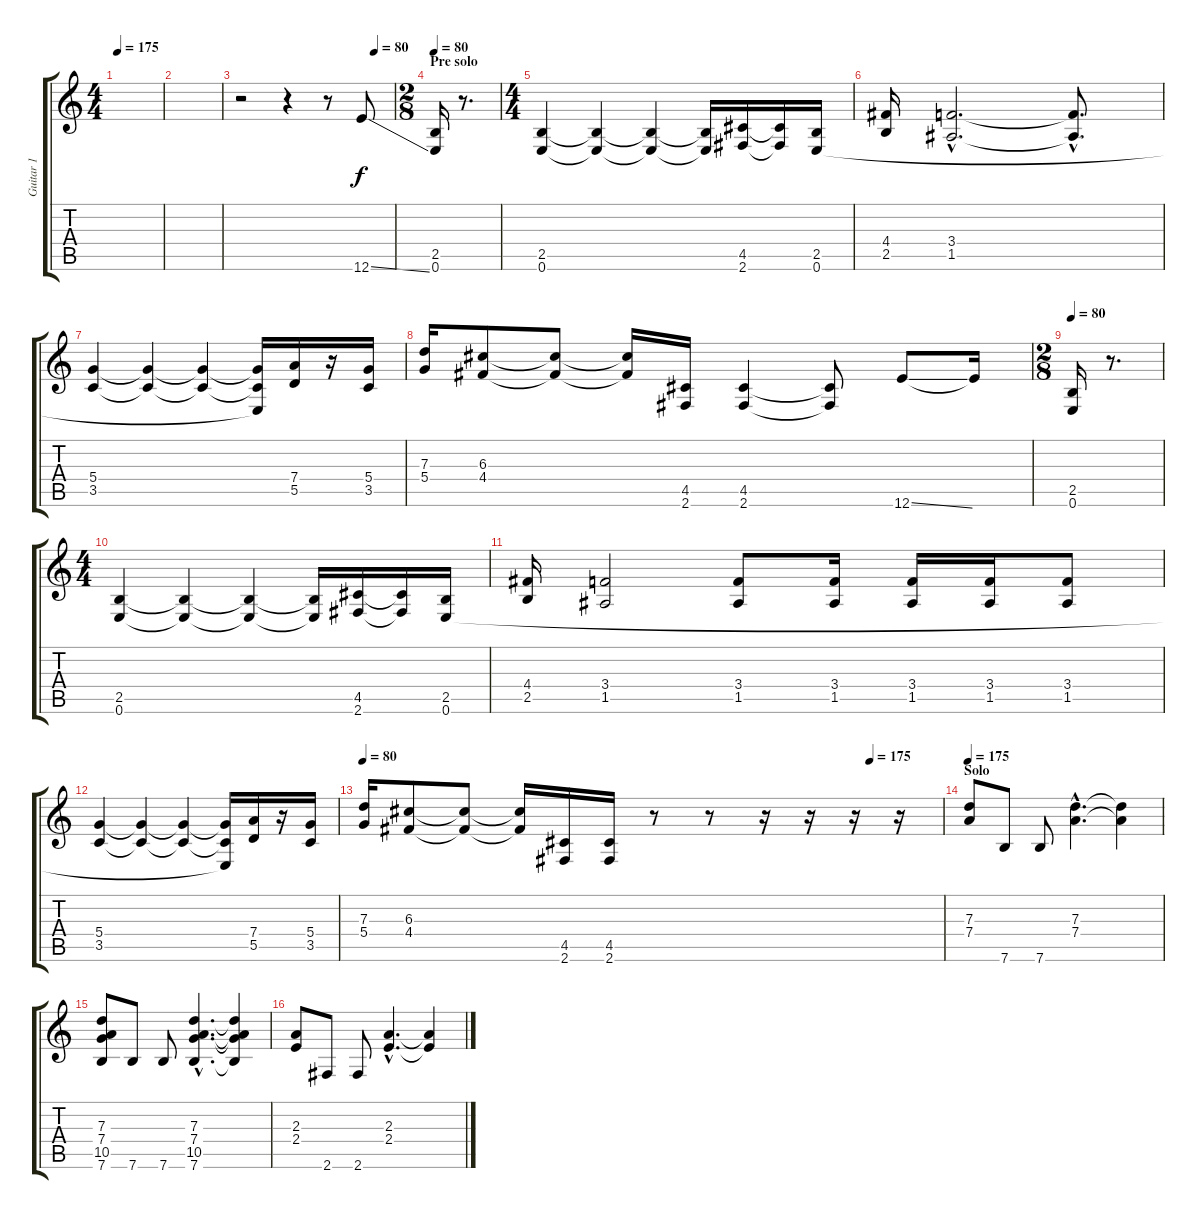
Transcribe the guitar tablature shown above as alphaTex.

\track ("Guitar 1" "Guitar 1") {instrument distortionguitar}
\staff {score tabs}
\tuning (E4 B3 G3 D3 A2 E2) {hide}
\ts (4 4)
\tempo 175
\clef g2
\ks c
|
|
\tempo (80 0.875)
r.2 r.4 r.8 12.6{ss}.8 |
\ts (2 8)
\section ("" "Pre solo")
\tempo 80
(2.5 0.6).16 r.8{d} |
\ts (4 4)
(2.5 0.6).4 (2.5{t} 0.6{t}).4 (2.5{t} 0.6{t}).4 (2.5{t} 0.6{t}).16 (4.5 2.6).16 (4.5{t} 2.6{t}).16 (2.5 0.6).16 |
(4.4 2.5).16 (3.4{hac} 1.5{hac}).2{d} (3.4{hac t} 1.5{hac t}).8{d} |
(5.4 3.5).4 (5.4{t} 3.5{t}).4 (5.4{t} 3.5{t}).4 (5.4{t} 3.5{t} 0.6{t}).16 (7.4 5.5).16 r.16 (5.4 3.5).16 |
(7.3 5.4).16 (6.3 4.4).8 (6.3{t} 4.4{t}).8 (6.3{t} 4.4{t}).16 (4.5 2.6).16 (4.5 2.6).4 (4.5{t} 2.6{t}).8 12.6{ss}.8 12.6{t}.16 |
\ts (2 8)
\tempo 80
(2.5 0.6).16 r.8{d} |
\ts (4 4)
(2.5 0.6).4 (2.5{t} 0.6{t}).4 (2.5{t} 0.6{t}).4 (2.5{t} 0.6{t}).16 (4.5 2.6).16 (4.5{t} 2.6{t}).16 (2.5 0.6).16 |
(4.4 2.5).16 (3.4 1.5).2 (3.4 1.5).8 (3.4 1.5).16 (3.4 1.5).16 (3.4 1.5).16 (3.4 1.5).8 |
(5.4 3.5).4 (5.4{t} 3.5{t}).4 (5.4{t} 3.5{t}).4 (5.4{t} 3.5{t} 0.6{t}).16 (7.4 5.5).16 r.16 (5.4 3.5).16 |
\tempo 80
\tempo (175 0.875)
(7.3 5.4).16 (6.3 4.4).8 (6.3{t} 4.4{t}).8 (6.3{t} 4.4{t}).16 (4.5 2.6).16 (4.5 2.6).16 r.8 r.8 r.16 r.16 r.16 r.16 |
\section ("" "Solo")
\tempo 175
(7.3 7.4).8{volume 12} 7.6.8 7.6.8 (7.3{hac} 7.4{hac}).4{d} (7.3{t} 7.4{t}).4 |
(7.3 7.4 10.5 7.6).8 7.6.8 7.6.8 (7.3{hac} 7.4{hac} 10.5{hac} 7.6{hac}).4{d} (7.3{t} 7.4{t} 10.5{t} 7.6{t}).4 |
(2.3 2.4).8 2.6.8 2.6.8 (2.3{hac} 2.4{hac}).4{d} (2.3{t} 2.4{t}).4
